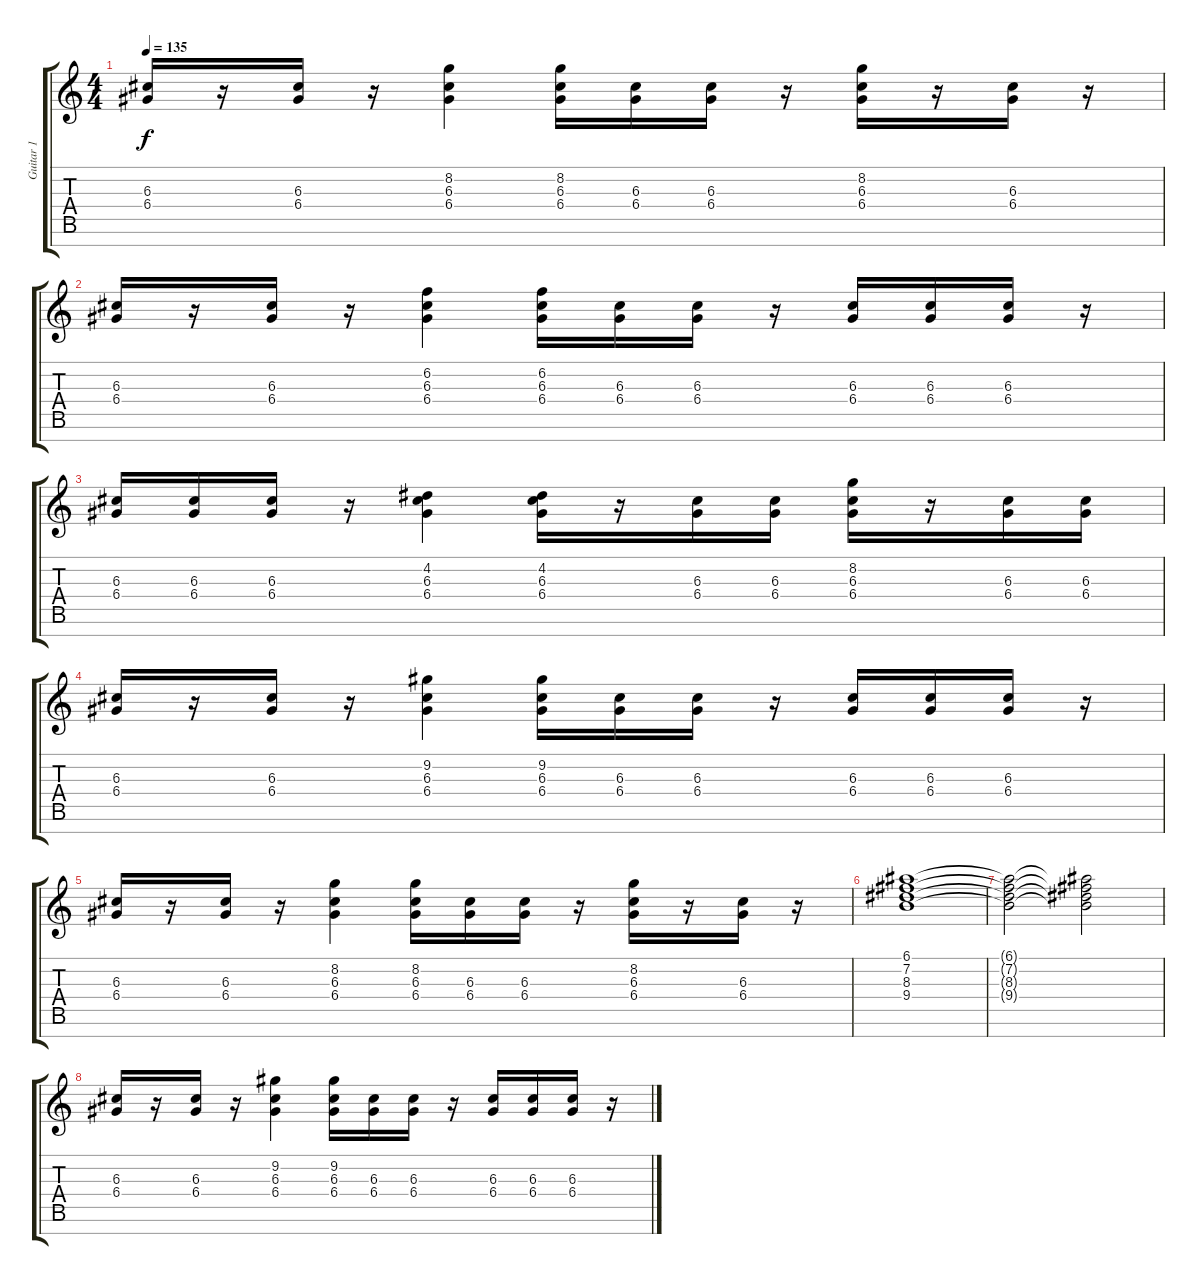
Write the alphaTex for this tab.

\track ("Guitar 1" "Guitar 1") {instrument electricguitarmuted}
\staff {score tabs}
\tuning (E4 B3 G3 D3 A2 E2 B1) {hide}
\ts (4 4)
\tempo 135
\clef g2
\ks c
(6.3 6.4).16{dy f} r.16 (6.3 6.4).16 r.16 (8.2 6.3 6.4).4 (8.2 6.3 6.4).16 (6.3 6.4).16 (6.3 6.4).16 r.16 (8.2 6.3 6.4).16 r.16 (6.3 6.4).16 r.16 |
(6.3 6.4).16 r.16 (6.3 6.4).16 r.16 (6.2 6.3 6.4).4 (6.2 6.3 6.4).16 (6.3 6.4).16 (6.3 6.4).16 r.16 (6.3 6.4).16 (6.3 6.4).16 (6.3 6.4).16 r.16 |
(6.3 6.4).16 (6.3 6.4).16 (6.3 6.4).16 r.16 (4.2 6.3 6.4).4 (4.2 6.3 6.4).16 r.16 (6.3 6.4).16 (6.3 6.4).16 (8.2 6.3 6.4).16 r.16 (6.3 6.4).16 (6.3 6.4).16 |
(6.3 6.4).16 r.16 (6.3 6.4).16 r.16 (9.2 6.3 6.4).4 (9.2 6.3 6.4).16 (6.3 6.4).16 (6.3 6.4).16 r.16 (6.3 6.4).16 (6.3 6.4).16 (6.3 6.4).16 r.16 |
(6.3 6.4).16 r.16 (6.3 6.4).16 r.16 (8.2 6.3 6.4).4 (8.2 6.3 6.4).16 (6.3 6.4).16 (6.3 6.4).16 r.16 (8.2 6.3 6.4).16 r.16 (6.3 6.4).16 r.16 |
(6.1 7.2 8.3 9.4).1 |
(6.1{t} 7.2{t} 8.3{t} 9.4{t}).2 (6.1{t} 7.2{t} 8.3{t} 9.4{t}).2 |
(6.3 6.4).16 r.16 (6.3 6.4).16 r.16 (9.2 6.3 6.4).4 (9.2 6.3 6.4).16 (6.3 6.4).16 (6.3 6.4).16 r.16 (6.3 6.4).16 (6.3 6.4).16 (6.3 6.4).16 r.16
